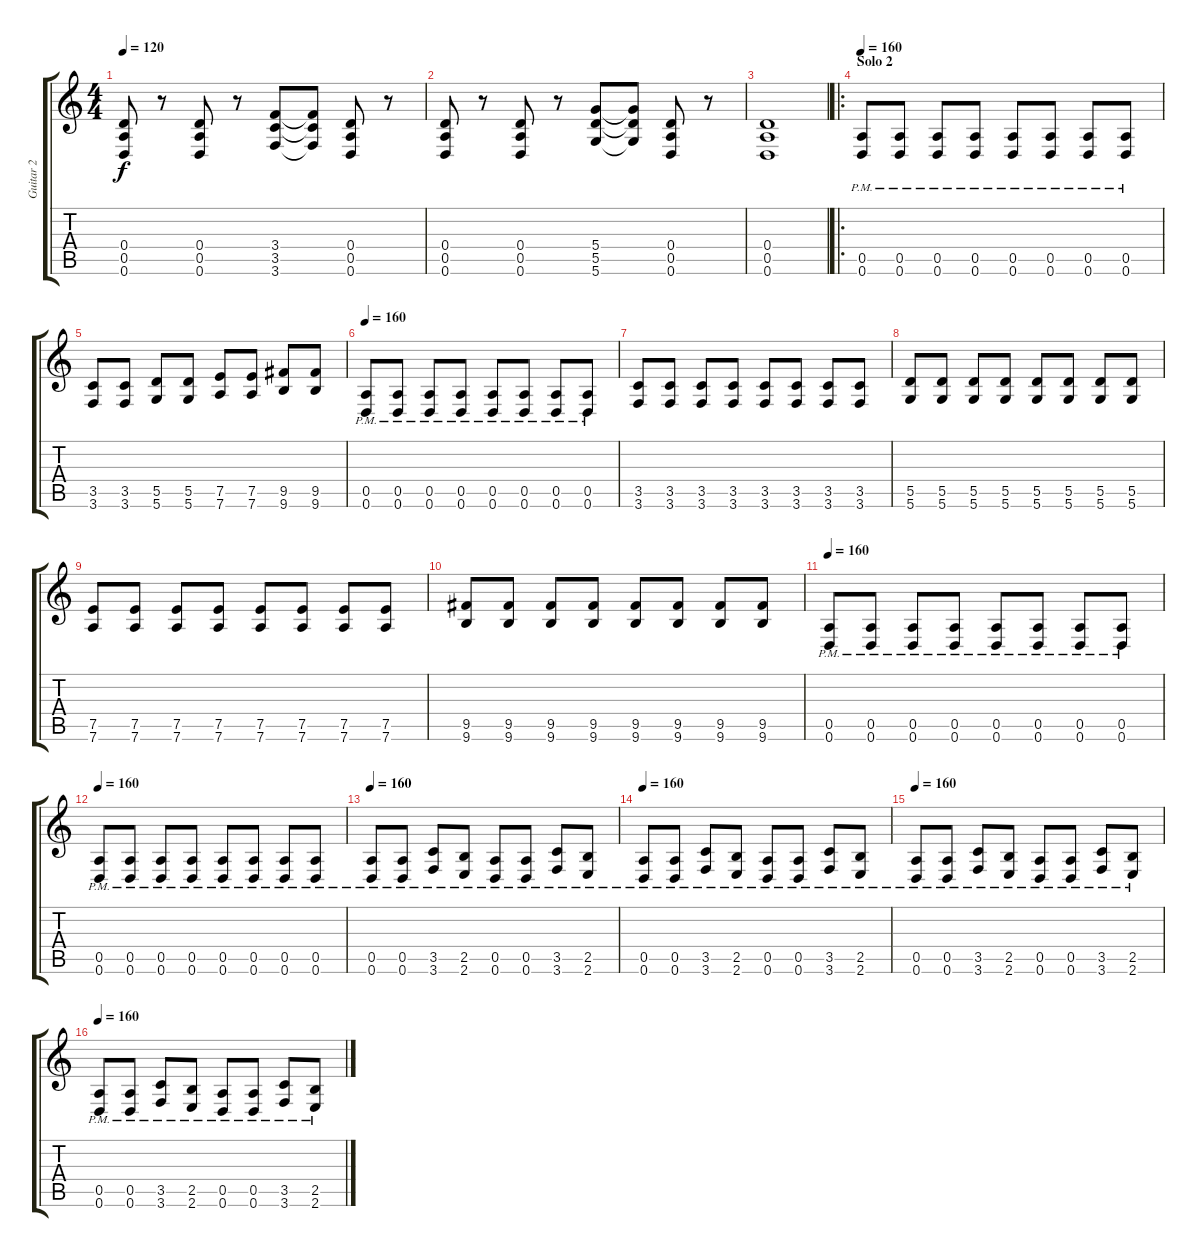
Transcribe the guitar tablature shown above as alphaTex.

\track ("Guitar 2" "Guitar 2") {instrument distortionguitar}
\staff {score tabs}
\tuning (E4 B3 G3 D3 A2 D2) {hide}
\ts (4 4)
\tempo 120
\clef g2
\ks c
(0.4 0.5 0.6).8{dy f} r.8 (0.4 0.5 0.6).8 r.8 (3.4 3.5 3.6).8 (3.4{t} 3.5{t} 3.6{t}).8 (0.4 0.5 0.6).8 r.8 |
(0.4 0.5 0.6).8 r.8 (0.4 0.5 0.6).8 r.8 (5.4 5.5 5.6).8 (5.4{t} 5.5{t} 5.6{t}).8 (0.4 0.5 0.6).8 r.8 |
(0.4 0.5 0.6).1 |
\ro
\section ("" "Solo 2")
\tempo 160
(0.5{pm} 0.6{pm}).8 (0.5{pm} 0.6{pm}).8 (0.5{pm} 0.6{pm}).8 (0.5{pm} 0.6{pm}).8 (0.5{pm} 0.6{pm}).8 (0.5{pm} 0.6{pm}).8 (0.5{pm} 0.6{pm}).8 (0.5{pm} 0.6{pm}).8 |
(3.5 3.6).8 (3.5 3.6).8 (5.5 5.6).8 (5.5 5.6).8 (7.5 7.6).8 (7.5 7.6).8 (9.5 9.6).8 (9.5 9.6).8 |
\tempo 160
(0.5{pm} 0.6{pm}).8 (0.5{pm} 0.6{pm}).8 (0.5{pm} 0.6{pm}).8 (0.5{pm} 0.6{pm}).8 (0.5{pm} 0.6{pm}).8 (0.5{pm} 0.6{pm}).8 (0.5{pm} 0.6{pm}).8 (0.5{pm} 0.6{pm}).8 |
(3.5 3.6).8 (3.5 3.6).8 (3.5 3.6).8 (3.5 3.6).8 (3.5 3.6).8 (3.5 3.6).8 (3.5 3.6).8 (3.5 3.6).8 |
(5.5 5.6).8 (5.5 5.6).8 (5.5 5.6).8 (5.5 5.6).8 (5.5 5.6).8 (5.5 5.6).8 (5.5 5.6).8 (5.5 5.6).8 |
(7.5 7.6).8 (7.5 7.6).8 (7.5 7.6).8 (7.5 7.6).8 (7.5 7.6).8 (7.5 7.6).8 (7.5 7.6).8 (7.5 7.6).8 |
(9.5 9.6).8 (9.5 9.6).8 (9.5 9.6).8 (9.5 9.6).8 (9.5 9.6).8 (9.5 9.6).8 (9.5 9.6).8 (9.5 9.6).8 |
\tempo 160
(0.5{pm} 0.6{pm}).8 (0.5{pm} 0.6{pm}).8 (0.5{pm} 0.6{pm}).8 (0.5{pm} 0.6{pm}).8 (0.5{pm} 0.6{pm}).8 (0.5{pm} 0.6{pm}).8 (0.5{pm} 0.6{pm}).8 (0.5{pm} 0.6{pm}).8 |
\tempo 160
(0.5{pm} 0.6{pm}).8 (0.5{pm} 0.6{pm}).8 (0.5{pm} 0.6{pm}).8 (0.5{pm} 0.6{pm}).8 (0.5{pm} 0.6{pm}).8 (0.5{pm} 0.6{pm}).8 (0.5{pm} 0.6{pm}).8 (0.5{pm} 0.6{pm}).8 |
\tempo 160
(0.5{pm} 0.6{pm}).8 (0.5{pm} 0.6{pm}).8 (3.5{pm} 3.6{pm}).8 (2.5{pm} 2.6{pm}).8 (0.5{pm} 0.6{pm}).8 (0.5{pm} 0.6{pm}).8 (3.5{pm} 3.6{pm}).8 (2.5{pm} 2.6{pm}).8 |
\tempo 160
(0.5{pm} 0.6{pm}).8 (0.5{pm} 0.6{pm}).8 (3.5{pm} 3.6{pm}).8 (2.5{pm} 2.6{pm}).8 (0.5{pm} 0.6{pm}).8 (0.5{pm} 0.6{pm}).8 (3.5{pm} 3.6{pm}).8 (2.5{pm} 2.6{pm}).8 |
\tempo 160
(0.5{pm} 0.6{pm}).8 (0.5{pm} 0.6{pm}).8 (3.5{pm} 3.6{pm}).8 (2.5{pm} 2.6{pm}).8 (0.5{pm} 0.6{pm}).8 (0.5{pm} 0.6{pm}).8 (3.5{pm} 3.6{pm}).8 (2.5{pm} 2.6{pm}).8 |
\tempo 160
(0.5{pm} 0.6{pm}).8 (0.5{pm} 0.6{pm}).8 (3.5{pm} 3.6{pm}).8 (2.5{pm} 2.6{pm}).8 (0.5{pm} 0.6{pm}).8 (0.5{pm} 0.6{pm}).8 (3.5{pm} 3.6{pm}).8 (2.5{pm} 2.6{pm}).8
